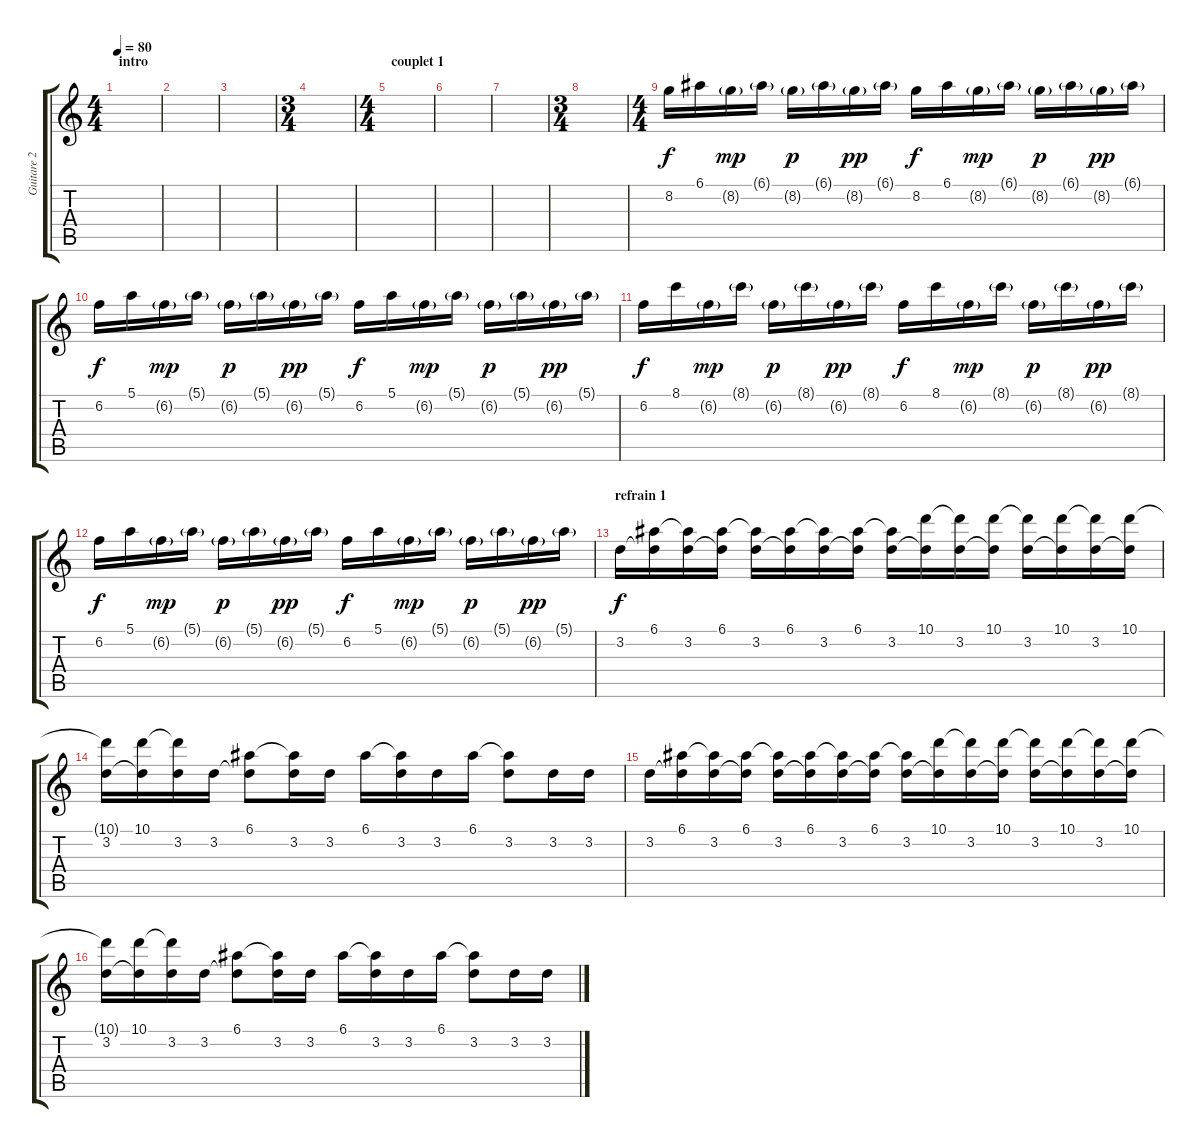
\track ("Guitare 2" "Guitare 2") {instrument electricguitarjazz}
\staff {score tabs}
\tuning (E4 B3 G3 D3 A2 E2) {hide}
\ts (4 4)
\section ("" "intro")
\tempo 80
\clef g2
\ks c
|
|
|
\ts (3 4)
|
\ts (4 4)
\section ("" "couplet 1")
|
|
|
\ts (3 4)
|
\ts (4 4)
8.2.16 6.1.16 8.2{g}.16{dy mp} 6.1{g}.16 8.2{g}.16{dy p} 6.1{g}.16 8.2{g}.16{dy pp} 6.1{g}.16 8.2.16{dy f} 6.1.16 8.2{g}.16{dy mp} 6.1{g}.16 8.2{g}.16{dy p} 6.1{g}.16 8.2{g}.16{dy pp} 6.1{g}.16 |
6.2.16{dy f} 5.1.16 6.2{g}.16{dy mp} 5.1{g}.16 6.2{g}.16{dy p} 5.1{g}.16 6.2{g}.16{dy pp} 5.1{g}.16 6.2.16{dy f} 5.1.16 6.2{g}.16{dy mp} 5.1{g}.16 6.2{g}.16{dy p} 5.1{g}.16 6.2{g}.16{dy pp} 5.1{g}.16 |
6.2.16{dy f} 8.1.16 6.2{g}.16{dy mp} 8.1{g}.16 6.2{g}.16{dy p} 8.1{g}.16 6.2{g}.16{dy pp} 8.1{g}.16 6.2.16{dy f} 8.1.16 6.2{g}.16{dy mp} 8.1{g}.16 6.2{g}.16{dy p} 8.1{g}.16 6.2{g}.16{dy pp} 8.1{g}.16 |
6.2.16{dy f} 5.1.16 6.2{g}.16{dy mp} 5.1{g}.16 6.2{g}.16{dy p} 5.1{g}.16 6.2{g}.16{dy pp} 5.1{g}.16 6.2.16{dy f} 5.1.16 6.2{g}.16{dy mp} 5.1{g}.16 6.2{g}.16{dy p} 5.1{g}.16 6.2{g}.16{dy pp} 5.1{g}.16 |
\section ("" "refrain 1")
3.2.16{dy f} (6.1 3.2{t}).16 (6.1{t} 3.2).16 (6.1 3.2{t}).16 (6.1{t} 3.2).16 (6.1 3.2{t}).16 (6.1{t} 3.2).16 (6.1 3.2{t}).16 (6.1{t} 3.2).16 (10.1 3.2{t}).16 (10.1{t} 3.2).16 (10.1 3.2{t}).16 (10.1{t} 3.2).16 (10.1 3.2{t}).16 (10.1{t} 3.2).16 (10.1 3.2{t}).16 |
(10.1{t} 3.2).16 (10.1 3.2{t}).16 (10.1{t} 3.2).16 3.2.16 (6.1 3.2{t}).8 (6.1{t} 3.2).16 3.2.16 6.1.16 (6.1{t} 3.2).16 3.2.16 6.1.16 (6.1{t} 3.2).8 3.2.16 3.2.16 |
3.2.16 (6.1 3.2{t}).16 (6.1{t} 3.2).16 (6.1 3.2{t}).16 (6.1{t} 3.2).16 (6.1 3.2{t}).16 (6.1{t} 3.2).16 (6.1 3.2{t}).16 (6.1{t} 3.2).16 (10.1 3.2{t}).16 (10.1{t} 3.2).16 (10.1 3.2{t}).16 (10.1{t} 3.2).16 (10.1 3.2{t}).16 (10.1{t} 3.2).16 (10.1 3.2{t}).16 |
(10.1{t} 3.2).16 (10.1 3.2{t}).16 (10.1{t} 3.2).16 3.2.16 (6.1 3.2{t}).8 (6.1{t} 3.2).16 3.2.16 6.1.16 (6.1{t} 3.2).16 3.2.16 6.1.16 (6.1{t} 3.2).8 3.2.16 3.2.16
